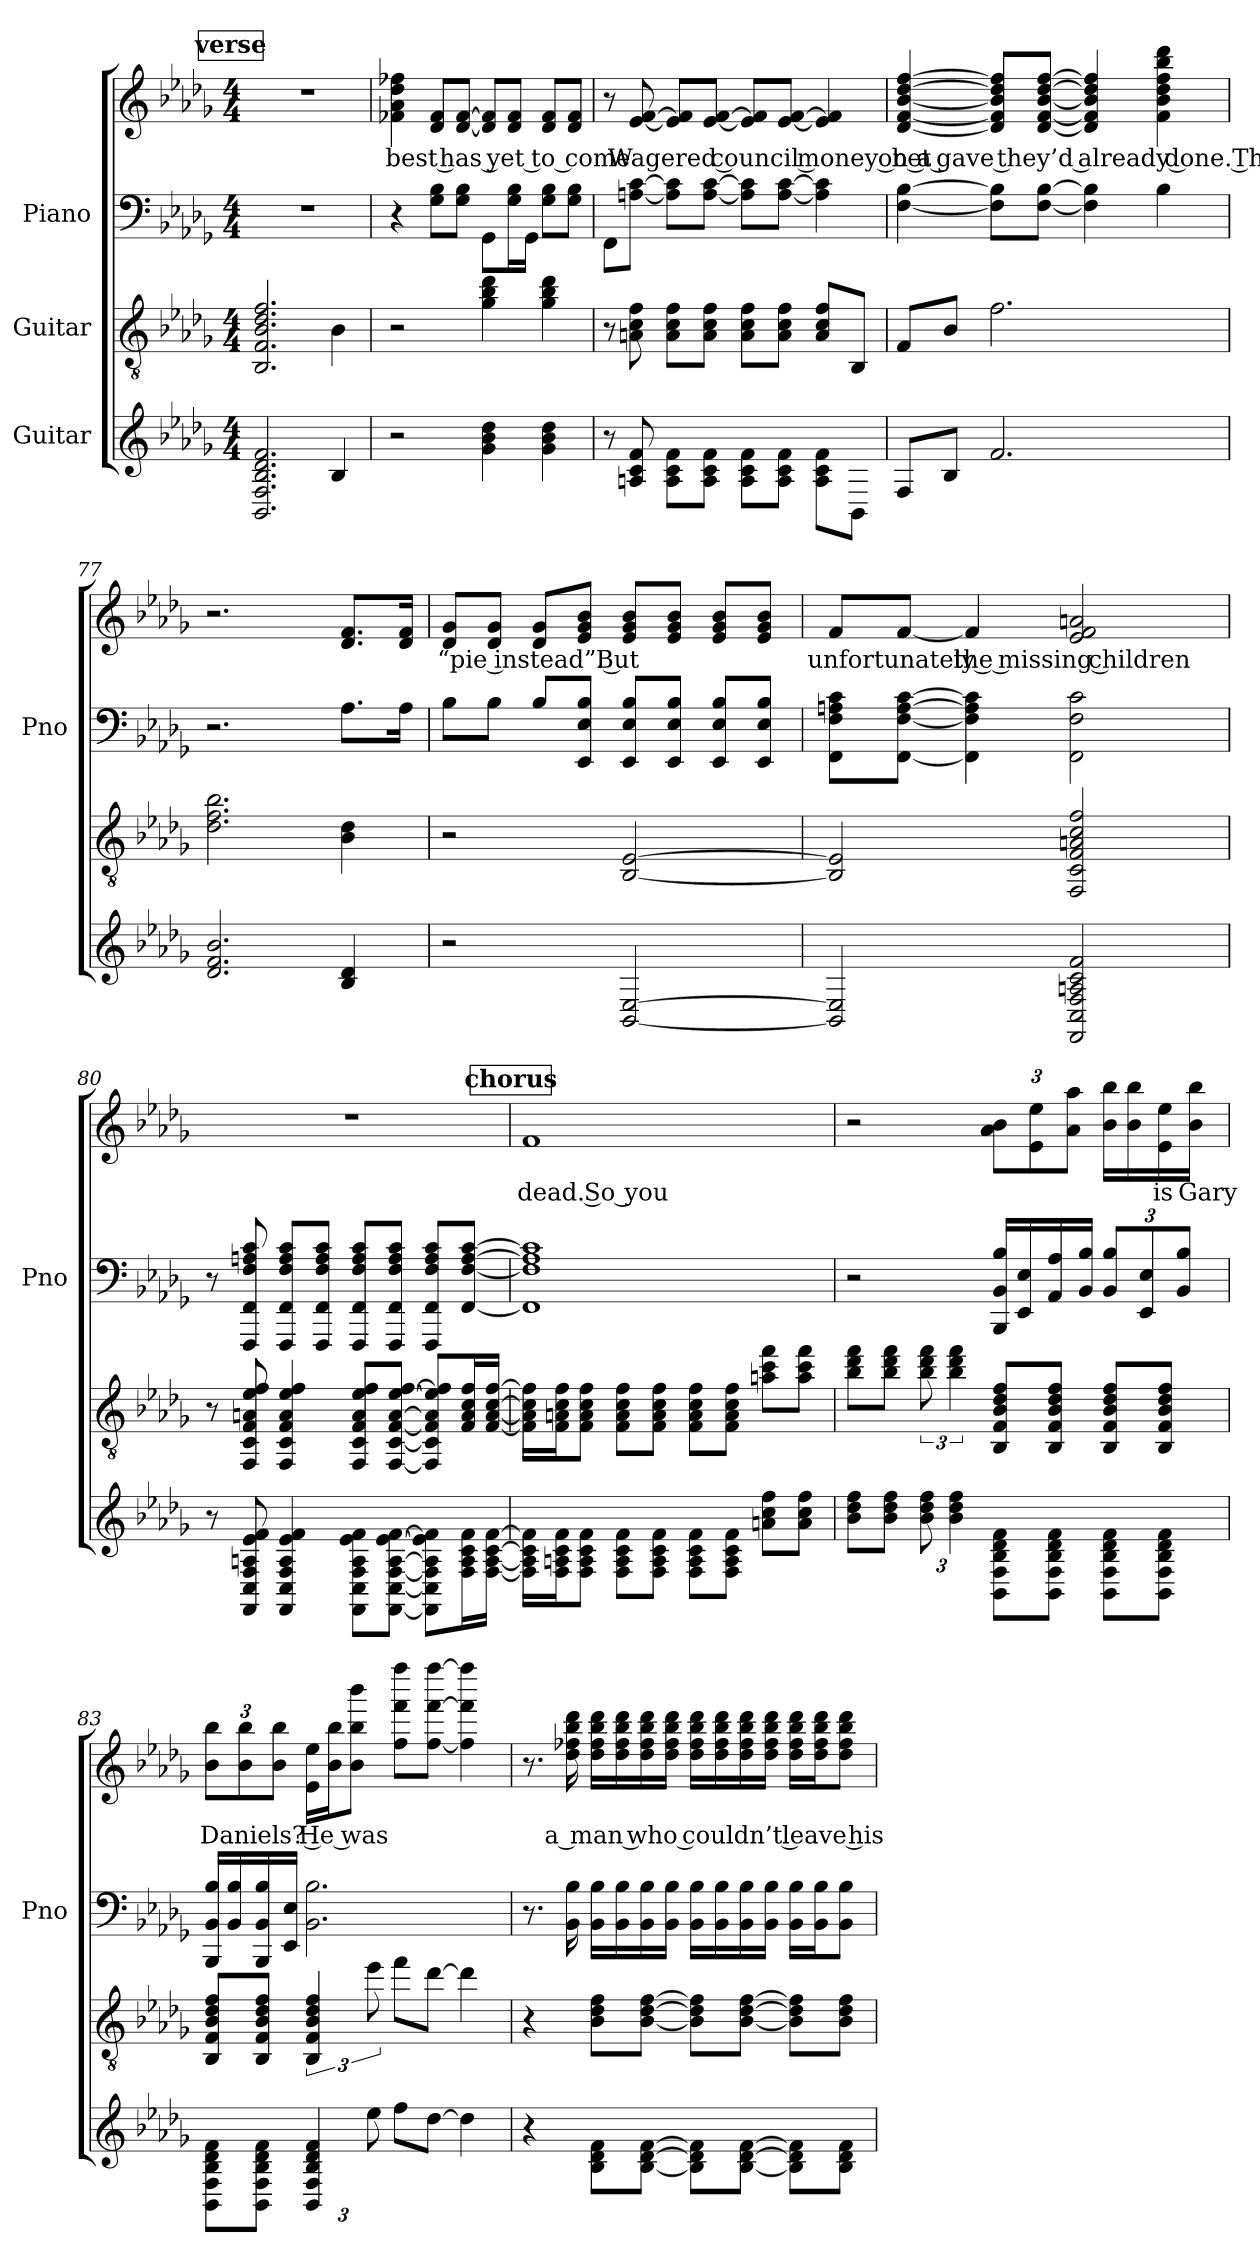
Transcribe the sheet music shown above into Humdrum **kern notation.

**kern	**kern	**kern	**kern	**text
*part3	*part2	*part1	*part1	*part1
*staff4	*staff3	*staff2	*staff1	*staff1
*I"Guitar	*I"Guitar	*I"Piano	*	*
*	*	*I'Pno	*	*
*	*clefGv2	*clefF4	*clefG2	*
*k[b-e-a-d-g-]	*k[b-e-a-d-g-]	*k[b-e-a-d-g-]	*k[b-e-a-d-g-]	*
*D-:	*D-:	*D-:	*D-:	*
*M4/4	*M4/4	*M4/4	*M4/4	*
!!LO:REH:place=s1:a:B:cj:fs=14:t=verse
=73	=73	=73	=73	=73
!	!	!	!	!LO:LY:b
2.BB- 2.F 2.B- 2.d- 2.f	2.BB-/ 2.F/ 2.B-/ 2.d-/ 2.f/	1r	1r	Social Work England, the
4B-	4B-\	.	.	.
=74	=74	=74	=74	=74
!	!	!	!	!LO:LY:b
2r	2r	4r	4f-X\ 4a-\ 4dd-\ 4ff-X\	best has yet to come
.	.	8G-\ 8B-\L	8d-/ 8f-/L	.
.	.	8G-\ 8B-\J	[8d-/ [8f-/J	.
4g- 4b- 4dd-	4g-\ 4b-\ 4dd-\	8GG-\L	8d-/] 8f-/]L	.
.	.	16G-\ 16B-\L	8d-/ 8f-/J	.
.	.	16GG-\JJ	.	.
4g- 4b- 4dd-	4g-\ 4b-\ 4dd-\	8G-\ 8B-\L	8d-/ 8f-/L	.
.	.	8G-\ 8B-\J	8d-/ 8f-/J	.
!!LO:LB:g=z
=75	=75	=75	=75	=75
8r	8r	8FF\L	8r	.
!	!	!	!	!LO:LY:b
8A 8c 8f	8An\ 8c\ 8f\	[8An\ [8c\J	[8e-/ [8f/	Wagered council money on a
8A\ 8c\ 8f\L	8A\ 8c\ 8f\L	8A\] 8c\]L	8e-/] 8f/]L	.
8A\ 8c\ 8f\J	8A\ 8c\ 8f\J	[8A\ [8c\J	[8e-/ [8f/J	.
8A\ 8c\ 8f\L	8A\ 8c\ 8f\L	8A\] 8c\]L	8e-/] 8f/]L	.
8A\ 8c\ 8f\J	8A\ 8c\ 8f\J	[8A\ [8c\J	[8e-/ [8f/J	.
8A\ 8c\ 8f\L	8A/ 8c/ 8f/L	4A\] 4c\]	4e-/] 4f/]	.
8BB-J	8BB-/J	.	.	.
=76	=76	=76	=76	=76
!	!	!	!	!LO:LY:b
8FL	8F/L	[4F\ [4B-\	[4d-/ [4f/ [4b-/ [4dd-/ [4ff/	bet gave they’d already done. They
8B-J	8B-/J	.	.	.
2.f	2.f\	8F\] 8B-\]L	8d-/] 8f/] 8b-/] 8dd-/] 8ff/]L	.
.	.	[8F\ [8B-\J	[8d-/ [8f/ [8b-/ [8dd-/ [8ff/J	.
.	.	4F\] 4B-\]	4d-/] 4f/] 4b-/] 4dd-/] 4ff/]	.
.	.	4B-\	4f\ 4b-\ 4dd-\ 4ff\ 4bb-\ 4ddd-\	.
=77	=77	=77	=77	=77
!	!	!	!	!LO:LY:b
2.d- 2.f 2.b-	2.d-\ 2.f\ 2.b-\	2.r	2.r	hoped it was a list, not a
4B- 4d-	4B-\ 4d-\	8.A-\L	8.d-/ 8.f/L	.
.	.	16A-\Jk	16d-/ 16f/Jk	.
!!LO:PB:g=z
=78	=78	=78	=78	=78
!	!	!	!	!LO:LY:b
2r	2r	8B-\L	8d-/ 8g-/L	“pie instead”. But
.	.	8B-\J	8d-/ 8g-/J	.
.	.	8B-/L	8d-/ 8g-/L	.
.	.	8EE-/ 8E-/ 8B-/J	8e-/ 8g-/ 8b-/J	.
[2BB- [2E-	[2BB-/ [2E-/	8EE-/ 8E-/ 8B-/L	8e-/ 8g-/ 8b-/L	.
.	.	8EE-/ 8E-/ 8B-/J	8e-/ 8g-/ 8b-/J	.
.	.	8EE-/ 8E-/ 8B-/L	8e-/ 8g-/ 8b-/L	.
.	.	8EE-/ 8E-/ 8B-/J	8e-/ 8g-/ 8b-/J	.
=79	=79	=79	=79	=79
!	!	!	!	!LO:LY:b
2BB-] 2E-]	2BB-/] 2E-/]	8FF\ 8F\ 8An\ 8c\L	8f/L	unfortunately the missing children
.	.	[8FF\ [8F\ [8A\ [8c\J	[8f/J	.
.	.	4FF\] 4F\] 4A\] 4c\]	4f/]	.
2FF 2C 2F 2A 2c 2f	2FF/ 2C/ 2F/ 2An/ 2c/ 2f/	2FF\ 2F\ 2c\	2e-/ 2f/ 2an/	.
=80	=80	=80	=80	=80
!	!	!	!	!LO:LY:b
8r	8r	8r	1r	just turned out
8FF 8C 8F 8A 8e- 8f	8FF/ 8C/ 8F/ 8An/ 8e-/ 8f/	8FFF/ 8FF/ 8F/ 8An/ 8c/	.	.
4FF 4C 4F 4A 4e- 4f	4FF/ 4C/ 4F/ 4A/ 4e-/ 4f/	8FFF/ 8FF/ 8F/ 8A/ 8c/L	.	.
.	.	8FFF/ 8FF/ 8F/ 8A/ 8c/J	.	.
8FF\ 8C\ 8F\ 8A\ 8e-\ 8f\L	8FF/ 8C/ 8F/ 8A/ 8e-/ 8f/L	8FFF/ 8FF/ 8F/ 8A/ 8c/L	.	.
[8FF\ [8C\ [8F\ [8A\ [8e-\ [8f\J	[8FF/ [8C/ [8F/ [8A/ [8e-/ [8f/J	8FFF/ 8FF/ 8F/ 8A/ 8c/J	.	.
8FF]\ 8C]\ 8F]\ 8A]\ 8e-]\ 8f]\L	8FF/] 8C/] 8F/] 8A/] 8e-/] 8f/]L	8FFF/ 8FF/ 8F/ 8A/ 8c/L	.	.
16F\ 16A\ 16c\ 16f\L	16F/ 16A/ 16c/ 16f/L	[8FF/ [8F/ [8A/ [8c/J	.	.
[16F\ [16A\ [16c\ [16f\JJ	[16F/ [16A/ [16c/ [16f/JJ	.	.	.
!!LO:LB:g=z
!!LO:REH:place=s1:a:B:cj:fs=14:t=chorus
=81	=81	=81	=81	=81
!	!	!	!	!LO:LY:b
16F]\ 16A]\ 16c]\ 16f]\LL	16F\] 16A\] 16c\] 16f\]LL	1FF] 1F] 1A] 1c]	1f	dead. So you
16F\ 16A\ 16c\ 16f\J	16F\ 16An\ 16c\ 16f\J	.	.	.
8F\ 8A\ 8c\ 8f\J	8F\ 8A\ 8c\ 8f\J	.	.	.
8F\ 8A\ 8c\ 8f\L	8F\ 8A\ 8c\ 8f\L	.	.	.
8F\ 8A\ 8c\ 8f\J	8F\ 8A\ 8c\ 8f\J	.	.	.
8F\ 8A\ 8c\ 8f\L	8F\ 8A\ 8c\ 8f\L	.	.	.
8F\ 8A\ 8c\ 8f\J	8F\ 8A\ 8c\ 8f\J	.	.	.
8a\ 8cc\ 8ff\L	8an\ 8cc\ 8ff\L	.	.	.
8a\ 8cc\ 8ff\J	8a\ 8cc\ 8ff\J	.	.	.
=82	=82	=82	=82	=82
!	!	!	!	!LO:LY:b
8b-\ 8dd-\ 8ff\L	8b-\ 8dd-\ 8ff\L	2r	2r	asked me who
8b-\ 8dd-\ 8ff\J	8b-\ 8dd-\ 8ff\J	.	.	.
*Xbrackettup	*	*	*	*
12b- 12dd- 12ff	12b-\ 12dd-\ 12ff\	.	.	.
6b- 6dd- 6ff	6b-\ 6dd-\ 6ff\	.	.	.
*	*	*	*Xbrackettup	*
8BB-\ 8F\ 8B-\ 8d-\ 8f\L	8BB-/ 8F/ 8B-/ 8d-/ 8f/L	16BBB-/ 16BB-/ 16B-/LL	12a-\ 12b-\L	.
.	.	16EE-/ 16E-/	.	.
.	.	.	12e-\ 12ee-\	.
8BB-\ 8F\ 8B-\ 8d-\ 8f\J	8BB-/ 8F/ 8B-/ 8d-/ 8f/J	16AA-/ 16A-/	.	.
.	.	.	12a-\ 12aa-\J	.
.	.	16BB-/ 16B-/JJ	.	.
*	*	*Xbrackettup	*	*
8BB-\ 8F\ 8B-\ 8d-\ 8f\L	8BB-/ 8F/ 8B-/ 8d-/ 8f/L	12BB-/ 12B-/L	16b-\ 16bb-\LL	.
.	.	.	16b-\ 16bb-\	.
.	.	12EE-/ 12E-/	.	.
!	!	!	!	!LO:LY:b
8BB-\ 8F\ 8B-\ 8d-\ 8f\J	8BB-/ 8F/ 8B-/ 8d-/ 8f/J	.	16e-\ 16ee-\	is
.	.	12BB-/ 12B-/J	.	.
!	!	!	!	!LO:LY:b
.	.	.	16b-\ 16bb-\JJ	Gary
=83	=83	=83	=83	=83
!	!	!	!	!LO:LY:b
8BB-\ 8F\ 8B-\ 8d-\ 8f\L	8BB-/ 8F/ 8B-/ 8d-/ 8f/L	16BBB-/ 16BB-/ 16B-/LL	12b-\ 12bb-\L	Daniels? He was
.	.	16BB-/ 16B-/	.	.
.	.	.	12b-\ 12bb-\	.
8BB-\ 8F\ 8B-\ 8d-\ 8f\J	8BB-/ 8F/ 8B-/ 8d-/ 8f/J	16BBB-/ 16BB-/ 16B-/	.	.
.	.	.	12b-\ 12bb-\J	.
.	.	16EE-/ 16E-/JJ	.	.
6BB- 6F 6B- 6d- 6f	6BB-/ 6F/ 6B-/ 6d-/ 6f/	2.BB-\ 2.B-\	16e-\ 16ee-\LL	.
.	.	.	16b-\ 16bb-\J	.
.	.	.	8b-\ 8bb-\ 8bbb-\J	.
12ee-	12ee-\	.	.	.
8ffL	8ff\L	.	8ff\ 8fff\ 8ffff\L	.
[8dd-J	[8dd-\J	.	[8ff\ [8fff\ [8ffff\J	.
4dd-]	4dd-\]	.	4ff\] 4fff\] 4ffff\]	.
!!LO:LB:g=z
=84	=84	=84	=84	=84
4r	4r	8.r	8.r	.
!	!	!	!	!LO:LY:b
.	.	16BB-\ 16B-\	16dd-\ 16ff-X\ 16bb-\ 16ddd-\	a man who couldn’t leave his
8B-\ 8d-\ 8f\L	8B-\ 8d-\ 8f\L	16BB-\ 16B-\LL	16dd-\ 16ff-\ 16bb-\ 16ddd-\LL	.
.	.	16BB-\ 16B-\	16dd-\ 16ff-\ 16bb-\ 16ddd-\	.
[8B-\ [8d-\ [8f\J	[8B-\ [8d-\ [8f\J	16BB-\ 16B-\	16dd-\ 16ff-\ 16bb-\ 16ddd-\	.
.	.	16BB-\ 16B-\JJ	16dd-\ 16ff-\ 16bb-\ 16ddd-\JJ	.
8B-]\ 8d-]\ 8f]\L	8B-\] 8d-\] 8f\]L	16BB-\ 16B-\LL	16dd-\ 16ff-\ 16bb-\ 16ddd-\LL	.
.	.	16BB-\ 16B-\	16dd-\ 16ff-\ 16bb-\ 16ddd-\	.
[8B-\ [8d-\ [8f\J	[8B-\ [8d-\ [8f\J	16BB-\ 16B-\	16dd-\ 16ff-\ 16bb-\ 16ddd-\	.
.	.	16BB-\ 16B-\JJ	16dd-\ 16ff-\ 16bb-\ 16ddd-\JJ	.
8B-]\ 8d-]\ 8f]\L	8B-\] 8d-\] 8f\]L	16BB-\ 16B-\LL	16dd-\ 16ff-\ 16bb-\ 16ddd-\LL	.
.	.	16BB-\ 16B-\J	16dd-\ 16ff-\ 16bb-\ 16ddd-\J	.
8B-\ 8d-\ 8f\J	8B-\ 8d-\ 8f\J	8BB-\ 8B-\J	8dd-\ 8ff-\ 8bb-\ 8ddd-\J	.
=	=	=	=	=
*-	*-	*-	*-	*-
